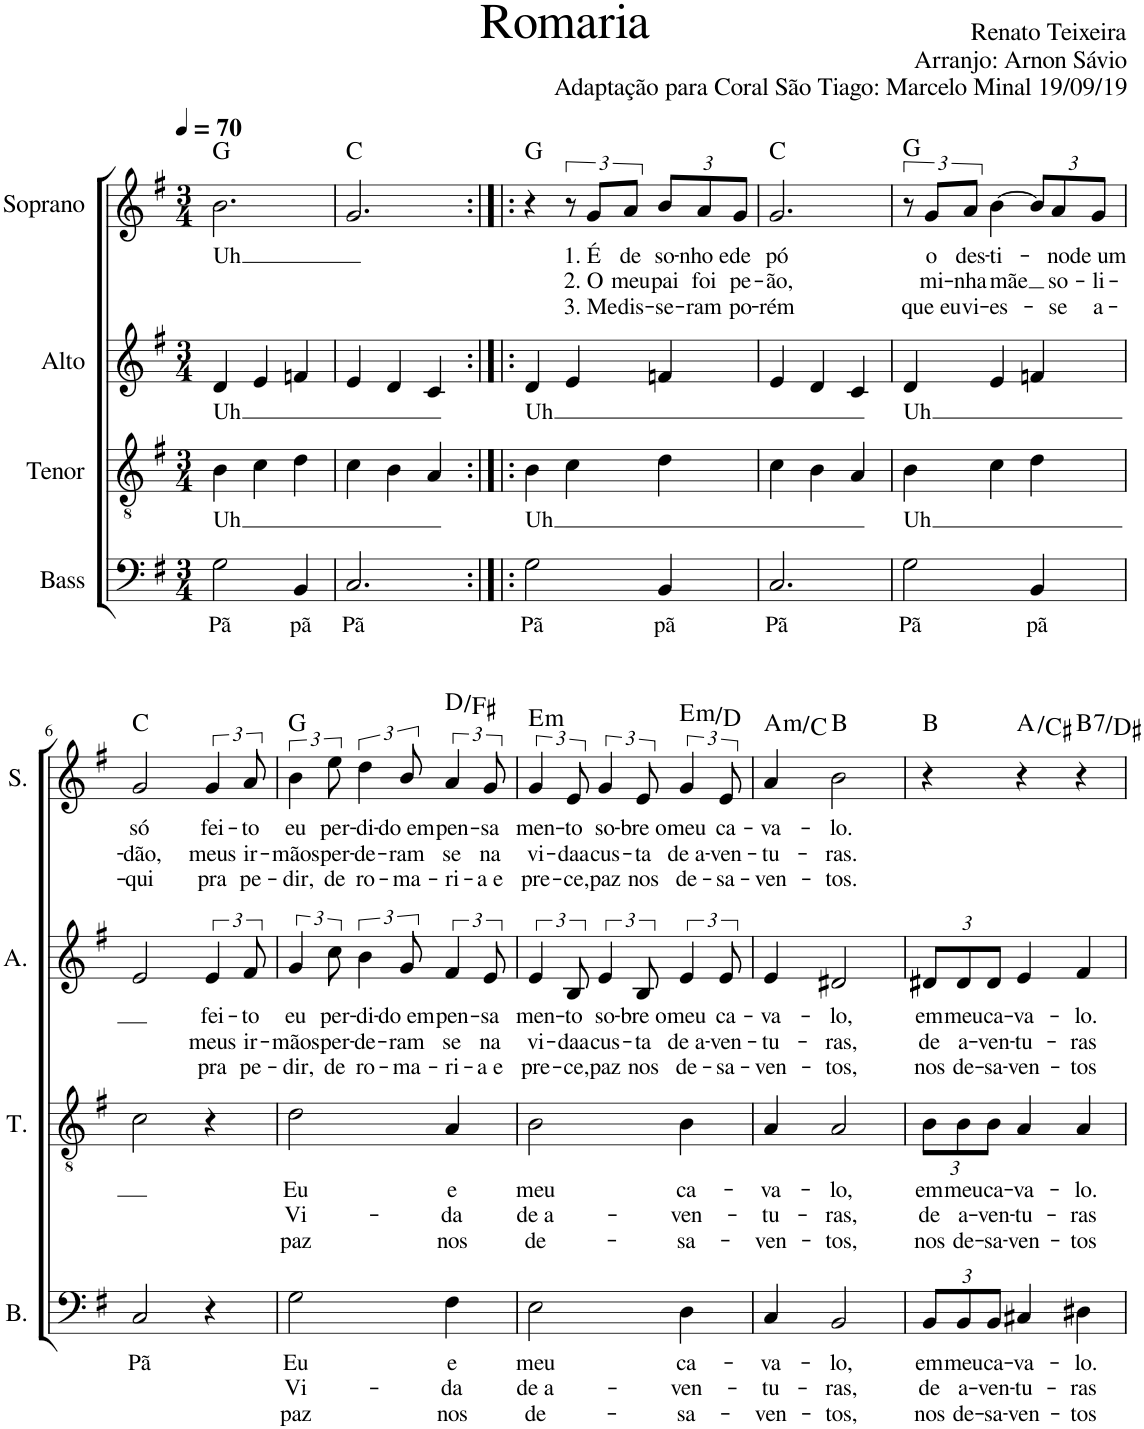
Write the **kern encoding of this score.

**kern	**text	**text	**text	**kern	**text	**text	**text	**kern	**text	**text	**text	**kern	**text	**text	**text	**harte
*part4	*part4	*part4	*part4	*part3	*part3	*part3	*part3	*part2	*part2	*part2	*part2	*part1	*part1	*part1	*part1	*part1
*staff4	*staff4	*staff4	*staff4	*staff3	*staff3	*staff3	*staff3	*staff2	*staff2	*staff2	*staff2	*staff1	*staff1	*staff1	*staff1	*
*I"Bass	*	*	*	*I"Tenor	*	*	*	*I"Alto	*	*	*	*I"Soprano	*	*	*	*
*I'B.	*	*	*	*I'T.	*	*	*	*I'A.	*	*	*	*I'S.	*	*	*	*
*clefF4	*	*	*	*clefGv2	*	*	*	*clefG2	*	*	*	*clefG2	*	*	*	*
*k[f#]	*	*	*	*k[f#]	*	*	*	*k[f#]	*	*	*	*k[f#]	*	*	*	*
*M3/4	*	*	*	*M3/4	*	*	*	*M3/4	*	*	*	*M3/4	*	*	*	*
*MM70	*	*	*	*MM70	*	*	*	*MM70	*	*	*	*MM70	*	*	*	*
=1	=1	=1	=1	=1	=1	=1	=1	=1	=1	=1	=1	=1	=1	=1	=1	=1
!	!LO:LY:b	!	!	!	!LO:LY:b	!	!	!	!LO:LY:b	!	!	!	!LO:LY:b	!	!	!
2G\	Pã	.	.	4B\	Uh	.	.	4d/	Uh	.	.	2.b\	Uh	.	.	G:maj
.	.	.	.	4c\	.	.	.	4e/	.	.	.	.	.	.	.	.
!	!LO:LY:b	!	!	!	!	!	!	!	!	!	!	!	!	!	!	!
4BB/	pã	.	.	4d\	.	.	.	4fn/	.	.	.	.	.	.	.	.
=2	=2	=2	=2	=2	=2	=2	=2	=2	=2	=2	=2	=2	=2	=2	=2	=2
!	!LO:LY:b	!	!	!	!	!	!	!	!	!	!	!	!	!	!	!
2.C/	Pã	.	.	4c\	.	.	.	4e/	.	.	.	2.g/	.	.	.	C:maj
.	.	.	.	4B\	.	.	.	4d/	.	.	.	.	.	.	.	.
.	.	.	.	4A/	.	.	.	4c/	.	.	.	.	.	.	.	.
=3:|!|:	=3:|!|:	=3:|!|:	=3:|!|:	=3:|!|:	=3:|!|:	=3:|!|:	=3:|!|:	=3:|!|:	=3:|!|:	=3:|!|:	=3:|!|:	=3:|!|:	=3:|!|:	=3:|!|:	=3:|!|:	=3:|!|:
!	!LO:LY:b	!	!	!	!LO:LY:b	!	!	!	!LO:LY:b	!	!	!	!	!	!	!
2G\	Pã	.	.	4B\	Uh	.	.	4d/	Uh	.	.	4r	.	.	.	G:maj
.	.	.	.	4c\	.	.	.	4e/	.	.	.	12r	.	.	.	.
!	!	!	!	!	!	!	!	!	!	!	!	!	!LO:LY:b	!LO:LY:b	!LO:LY:b	!
.	.	.	.	.	.	.	.	.	.	.	.	12g/L	1. É	2. O	3. Me	.
!	!	!	!	!	!	!	!	!	!	!	!	!	!LO:LY:b	!LO:LY:b	!LO:LY:b	!
.	.	.	.	.	.	.	.	.	.	.	.	12a/J	de	meu	dis-	.
!	!LO:LY:b	!	!	!	!	!	!	!	!	!	!	!	!	!	!	!
*	*	*	*	*	*	*	*	*	*	*	*	*Xbrackettup	*	*	*	*
!	!	!	!	!	!	!	!	!	!	!	!	!	!LO:LY:b	!LO:LY:b	!LO:LY:b	!
4BB/	pã	.	.	4d\	.	.	.	4fn/	.	.	.	12b/L	so-	pai	-se-	.
!	!	!	!	!	!	!	!	!	!	!	!	!	!LO:LY:b	!LO:LY:b	!LO:LY:b	!
.	.	.	.	.	.	.	.	.	.	.	.	12a/	-nho e	foi	-ram	.
!	!	!	!	!	!	!	!	!	!	!	!	!	!LO:LY:b	!LO:LY:b	!LO:LY:b	!
.	.	.	.	.	.	.	.	.	.	.	.	12g/J	de	pe-	po-	.
=4	=4	=4	=4	=4	=4	=4	=4	=4	=4	=4	=4	=4	=4	=4	=4	=4
!	!LO:LY:b	!	!	!	!	!	!	!	!	!	!	!	!LO:LY:b	!LO:LY:b	!LO:LY:b	!
2.C/	Pã	.	.	4c\	.	.	.	4e/	.	.	.	2.g/	pó	-ão,	-rém	C:maj
.	.	.	.	4B\	.	.	.	4d/	.	.	.	.	.	.	.	.
.	.	.	.	4A/	.	.	.	4c/	.	.	.	.	.	.	.	.
=5	=5	=5	=5	=5	=5	=5	=5	=5	=5	=5	=5	=5	=5	=5	=5	=5
!	!LO:LY:b	!	!	!	!LO:LY:b	!	!	!	!LO:LY:b	!	!	!	!	!	!	!
*	*	*	*	*	*	*	*	*	*	*	*	*brackettup	*	*	*	*
2G\	Pã	.	.	4B\	Uh	.	.	4d/	Uh	.	.	12r	.	.	.	G:maj
!	!	!	!	!	!	!	!	!	!	!	!	!	!LO:LY:b	!LO:LY:b	!LO:LY:b	!
.	.	.	.	.	.	.	.	.	.	.	.	12g/L	o	mi-	que eu	.
!	!	!	!	!	!	!	!	!	!	!	!	!	!LO:LY:b	!LO:LY:b	!LO:LY:b	!
.	.	.	.	.	.	.	.	.	.	.	.	12a/J	des-	-nha	vi-	.
!	!	!	!	!	!	!	!	!	!	!	!	!	!LO:LY:b	!LO:LY:b	!LO:LY:b	!
.	.	.	.	4c\	.	.	.	4e/	.	.	.	[4b\	-ti-	mãe	-es-	.
!	!LO:LY:b	!	!	!	!	!	!	!	!	!	!	!	!	!	!	!
*	*	*	*	*	*	*	*	*	*	*	*	*Xbrackettup	*	*	*	*
4BB/	pã	.	.	4d\	.	.	.	4fn/	.	.	.	12b/L]	.	.	.	.
!	!	!	!	!	!	!	!	!	!	!	!	!	!LO:LY:b	!LO:LY:b	!LO:LY:b	!
.	.	.	.	.	.	.	.	.	.	.	.	12a/	-no	so-	-se	.
!	!	!	!	!	!	!	!	!	!	!	!	!	!LO:LY:b	!LO:LY:b	!LO:LY:b	!
.	.	.	.	.	.	.	.	.	.	.	.	12g/J	de um	-li-	a-	.
!!LO:LB:g=z
=6	=6	=6	=6	=6	=6	=6	=6	=6	=6	=6	=6	=6	=6	=6	=6	=6
!	!LO:LY:b	!	!	!	!	!	!	!	!	!	!	!	!LO:LY:b	!LO:LY:b	!LO:LY:b	!
2C/	Pã	.	.	2c\	.	.	.	2e/	.	.	.	2g/	só	-dão,	-qui	C:maj
!	!	!	!	!	!	!	!	!	!LO:LY:b	!LO:LY:b	!LO:LY:b	!	!	!	!	!
*	*	*	*	*	*	*	*	*	*	*	*	*brackettup	*	*	*	*
!	!	!	!	!	!	!	!	!	!	!	!	!	!LO:LY:b	!LO:LY:b	!LO:LY:b	!
4r	.	.	.	4r	.	.	.	6e/	fei-	meus	pra	6g/	fei-	meus	pra	.
!	!	!	!	!	!	!	!	!	!LO:LY:b	!LO:LY:b	!LO:LY:b	!	!LO:LY:b	!LO:LY:b	!LO:LY:b	!
.	.	.	.	.	.	.	.	12f#/	-to	ir-	pe-	12a/	-to	ir-	pe-	.
=7	=7	=7	=7	=7	=7	=7	=7	=7	=7	=7	=7	=7	=7	=7	=7	=7
!	!LO:LY:b	!LO:LY:b	!LO:LY:b	!	!LO:LY:b	!LO:LY:b	!LO:LY:b	!	!LO:LY:b	!LO:LY:b	!LO:LY:b	!	!LO:LY:b	!LO:LY:b	!LO:LY:b	!
2G\	Eu	Vi-	paz	2d\	Eu	Vi-	paz	6g/	eu	-mãos	-dir,	6b\	eu	-mãos	-dir,	G:maj
!	!	!	!	!	!	!	!	!	!LO:LY:b	!LO:LY:b	!LO:LY:b	!	!LO:LY:b	!LO:LY:b	!LO:LY:b	!
.	.	.	.	.	.	.	.	12cc\	per-	per-	de	12ee\	per-	per-	de	.
!	!	!	!	!	!	!	!	!	!LO:LY:b	!LO:LY:b	!LO:LY:b	!	!LO:LY:b	!LO:LY:b	!LO:LY:b	!
.	.	.	.	.	.	.	.	6b\	-di-	-de-	ro-	6dd\	-di-	-de-	ro-	.
!	!	!	!	!	!	!	!	!	!LO:LY:b	!LO:LY:b	!LO:LY:b	!	!LO:LY:b	!LO:LY:b	!LO:LY:b	!
.	.	.	.	.	.	.	.	12g/	-do em	-ram	-ma-	12b/	-do em	-ram	-ma-	.
!	!LO:LY:b	!LO:LY:b	!LO:LY:b	!	!LO:LY:b	!LO:LY:b	!LO:LY:b	!	!LO:LY:b	!LO:LY:b	!LO:LY:b	!	!LO:LY:b	!LO:LY:b	!LO:LY:b	!
4F#\	e	-da	nos	4A/	e	-da	nos	6f#/	pen-	se	-ri-	6a/	pen-	se	-ri-	D:maj/3
!	!	!	!	!	!	!	!	!	!LO:LY:b	!LO:LY:b	!LO:LY:b	!	!LO:LY:b	!LO:LY:b	!LO:LY:b	!
.	.	.	.	.	.	.	.	12e/	-sa	na	-a e	12g/	-sa	na	-a e	.
=8	=8	=8	=8	=8	=8	=8	=8	=8	=8	=8	=8	=8	=8	=8	=8	=8
!	!LO:LY:b	!LO:LY:b	!LO:LY:b	!	!LO:LY:b	!LO:LY:b	!LO:LY:b	!	!LO:LY:b	!LO:LY:b	!LO:LY:b	!	!LO:LY:b	!LO:LY:b	!LO:LY:b	!LO:H:kt=m
2E\	meu	de a-	de-	2B\	meu	de a-	de-	6e/	men-	vi-	pre-	6g/	men-	vi-	pre-	E:min
!	!	!	!	!	!	!	!	!	!LO:LY:b	!LO:LY:b	!LO:LY:b	!	!LO:LY:b	!LO:LY:b	!LO:LY:b	!
.	.	.	.	.	.	.	.	12B/	-to	-daa	-ce,	12e/	-to	-daa	-ce,	.
!	!	!	!	!	!	!	!	!	!LO:LY:b	!LO:LY:b	!LO:LY:b	!	!LO:LY:b	!LO:LY:b	!LO:LY:b	!
.	.	.	.	.	.	.	.	6e/	so-	cus-	paz	6g/	so-	cus-	paz	.
!	!	!	!	!	!	!	!	!	!LO:LY:b	!LO:LY:b	!LO:LY:b	!	!LO:LY:b	!LO:LY:b	!LO:LY:b	!
.	.	.	.	.	.	.	.	12B/	-bre o	-ta	nos	12e/	-bre o	-ta	nos	.
!	!LO:LY:b	!LO:LY:b	!LO:LY:b	!	!LO:LY:b	!LO:LY:b	!LO:LY:b	!	!LO:LY:b	!LO:LY:b	!LO:LY:b	!	!LO:LY:b	!LO:LY:b	!LO:LY:b	!LO:H:kt=m
4D\	ca-	-ven-	-sa-	4B\	ca-	-ven-	-sa-	6e/	meu	de a-	de-	6g/	meu	de a-	de-	E:min/b7
!	!	!	!	!	!	!	!	!	!LO:LY:b	!LO:LY:b	!LO:LY:b	!	!LO:LY:b	!LO:LY:b	!LO:LY:b	!
.	.	.	.	.	.	.	.	12e/	ca-	-ven-	-sa-	12e/	ca-	-ven-	-sa-	.
=9	=9	=9	=9	=9	=9	=9	=9	=9	=9	=9	=9	=9	=9	=9	=9	=9
!	!LO:LY:b	!LO:LY:b	!LO:LY:b	!	!LO:LY:b	!LO:LY:b	!LO:LY:b	!	!LO:LY:b	!LO:LY:b	!LO:LY:b	!	!LO:LY:b	!LO:LY:b	!LO:LY:b	!LO:H:kt=m
4C/	-va-	-tu-	-ven-	4A/	-va-	-tu-	-ven-	4e/	-va-	-tu-	-ven-	4a/	-va-	-tu-	-ven-	A:min/b3
!	!LO:LY:b	!LO:LY:b	!LO:LY:b	!	!LO:LY:b	!LO:LY:b	!LO:LY:b	!	!LO:LY:b	!LO:LY:b	!LO:LY:b	!	!LO:LY:b	!LO:LY:b	!LO:LY:b	!
2BB/	-lo,	-ras,	-tos,	2A/	-lo,	-ras,	-tos,	2d#X/	-lo,	-ras,	-tos,	2b\	-lo.	-ras.	-tos.	B:maj
=10	=10	=10	=10	=10	=10	=10	=10	=10	=10	=10	=10	=10	=10	=10	=10	=10
*Xbrackettup	*	*	*	*	*	*	*	*	*	*	*	*	*	*	*	*
!	!LO:LY:b	!LO:LY:b	!LO:LY:b	!	!	!	!	!	!	!	!	!	!	!	!	!
*	*	*	*	*Xbrackettup	*	*	*	*	*	*	*	*	*	*	*	*
!	!	!	!	!	!LO:LY:b	!LO:LY:b	!LO:LY:b	!	!	!	!	!	!	!	!	!
*	*	*	*	*	*	*	*	*Xbrackettup	*	*	*	*	*	*	*	*
!	!	!	!	!	!	!	!	!	!LO:LY:b	!LO:LY:b	!LO:LY:b	!	!	!	!	!
12BB/L	em	de	nos	12B\L	em	de	nos	12d#X/L	em	de	nos	4r	.	.	.	B:maj
!	!LO:LY:b	!LO:LY:b	!LO:LY:b	!	!LO:LY:b	!LO:LY:b	!LO:LY:b	!	!LO:LY:b	!LO:LY:b	!LO:LY:b	!	!	!	!	!
12BB/	meu	a-	de-	12B\	meu	a-	de-	12d#/	meu	a-	de-	.	.	.	.	.
!	!LO:LY:b	!LO:LY:b	!LO:LY:b	!	!LO:LY:b	!LO:LY:b	!LO:LY:b	!	!LO:LY:b	!LO:LY:b	!LO:LY:b	!	!	!	!	!
12BB/J	ca-	-ven-	-sa-	12B\J	ca-	-ven-	-sa-	12d#/J	ca-	-ven-	-sa-	.	.	.	.	.
!	!LO:LY:b	!LO:LY:b	!LO:LY:b	!	!LO:LY:b	!LO:LY:b	!LO:LY:b	!	!LO:LY:b	!LO:LY:b	!LO:LY:b	!	!	!	!	!
4C#X/	-va-	-tu-	-ven-	4A/	-va-	-tu-	-ven-	4e/	-va-	-tu-	-ven-	4r	.	.	.	A:maj/3
!	!LO:LY:b	!LO:LY:b	!LO:LY:b	!	!LO:LY:b	!LO:LY:b	!LO:LY:b	!	!LO:LY:b	!LO:LY:b	!LO:LY:b	!	!	!	!	!LO:H:kt=7
4D#X\	-lo.	-ras	-tos	4A/	-lo.	-ras	-tos	4f#/	-lo.	-ras	-tos	4r	.	.	.	B:7/3
=	=	=	=	=	=	=	=	=	=	=	=	=	=	=	=	=
*-	*-	*-	*-	*-	*-	*-	*-	*-	*-	*-	*-	*-	*-	*-	*-	*-
